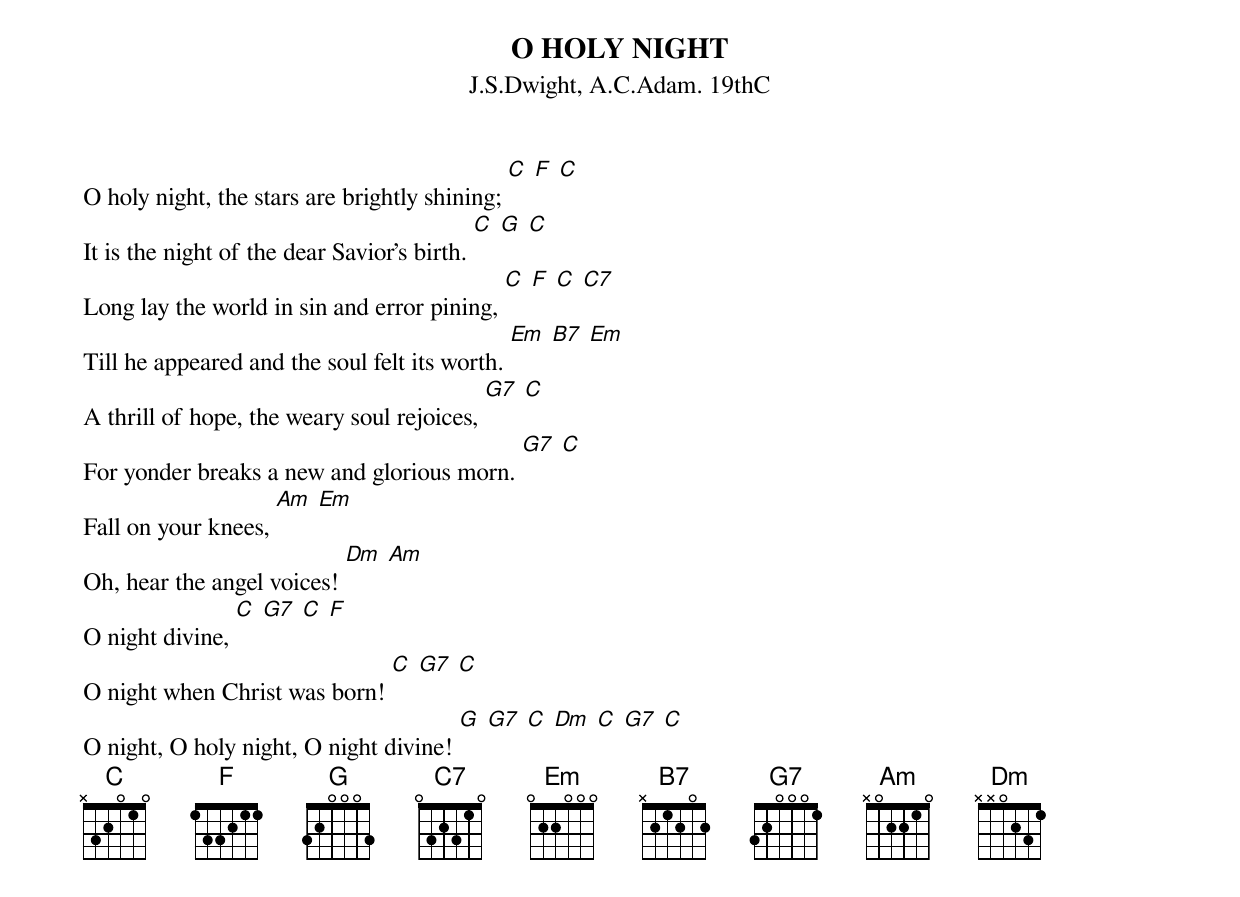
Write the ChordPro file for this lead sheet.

{t:O HOLY NIGHT}
{st:J.S.Dwight, A.C.Adam. 19thC}

O holy night, the stars are brightly shining; [C] [F] [C]
It is the night of the dear Savior's birth. [C] [G] [C]
Long lay the world in sin and error pining, [C] [F] [C] [C7]
Till he appeared and the soul felt its worth. [Em] [B7] [Em]
A thrill of hope, the weary soul rejoices, [G7] [C]
For yonder breaks a new and glorious morn. [G7] [C]
Fall on your knees, [Am] [Em]
Oh, hear the angel voices! [Dm] [Am]
O night divine, [C] [G7] [C] [F]
O night when Christ was born! [C] [G7] [C]
O night, O holy night, O night divine! [G] [G7] [C] [Dm] [C] [G7] [C]
